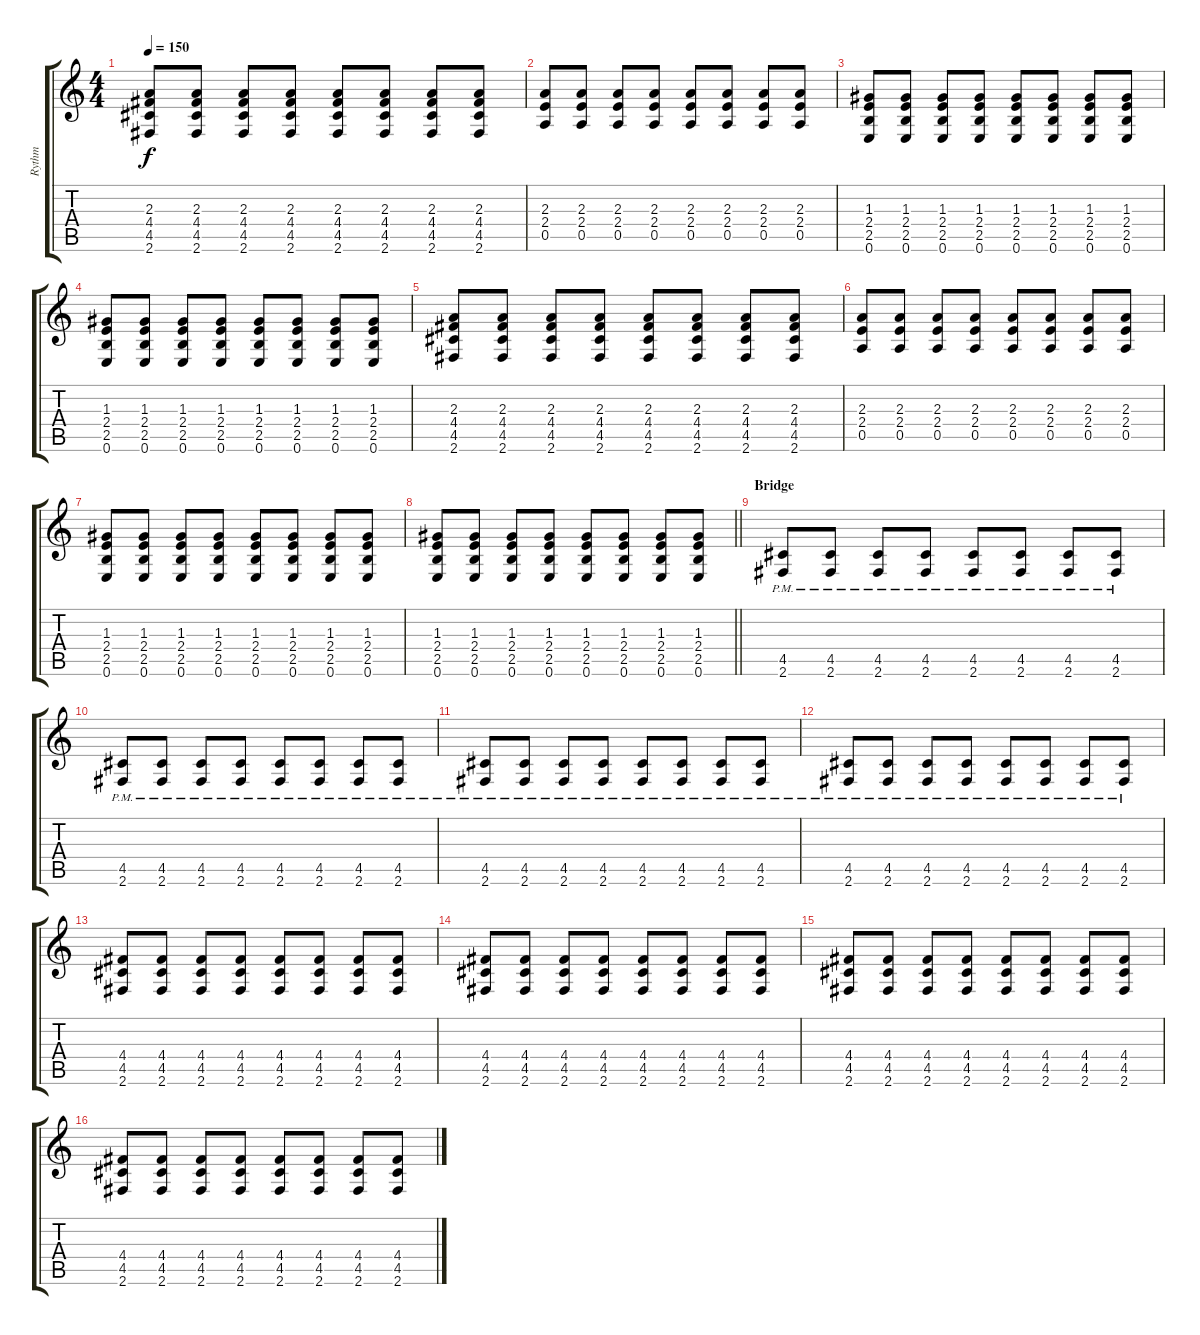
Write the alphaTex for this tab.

\track ("Rythm" "Rythm") {instrument distortionguitar}
\staff {score tabs}
\tuning (E4 B3 G3 D3 A2 E2) {hide}
\ts (4 4)
\tempo 150
\clef g2
\ks c
(2.3 4.4 4.5 2.6).8{dy f} (2.3 4.4 4.5 2.6).8 (2.3 4.4 4.5 2.6).8 (2.3 4.4 4.5 2.6).8 (2.3 4.4 4.5 2.6).8 (2.3 4.4 4.5 2.6).8 (2.3 4.4 4.5 2.6).8 (2.3 4.4 4.5 2.6).8 |
(2.3 2.4 0.5).8 (2.3 2.4 0.5).8 (2.3 2.4 0.5).8 (2.3 2.4 0.5).8 (2.3 2.4 0.5).8 (2.3 2.4 0.5).8 (2.3 2.4 0.5).8 (2.3 2.4 0.5).8 |
(1.3 2.4 2.5 0.6).8 (1.3 2.4 2.5 0.6).8 (1.3 2.4 2.5 0.6).8 (1.3 2.4 2.5 0.6).8 (1.3 2.4 2.5 0.6).8 (1.3 2.4 2.5 0.6).8 (1.3 2.4 2.5 0.6).8 (1.3 2.4 2.5 0.6).8 |
(1.3 2.4 2.5 0.6).8 (1.3 2.4 2.5 0.6).8 (1.3 2.4 2.5 0.6).8 (1.3 2.4 2.5 0.6).8 (1.3 2.4 2.5 0.6).8 (1.3 2.4 2.5 0.6).8 (1.3 2.4 2.5 0.6).8 (1.3 2.4 2.5 0.6).8 |
(2.3 4.4 4.5 2.6).8 (2.3 4.4 4.5 2.6).8 (2.3 4.4 4.5 2.6).8 (2.3 4.4 4.5 2.6).8 (2.3 4.4 4.5 2.6).8 (2.3 4.4 4.5 2.6).8 (2.3 4.4 4.5 2.6).8 (2.3 4.4 4.5 2.6).8 |
(2.3 2.4 0.5).8 (2.3 2.4 0.5).8 (2.3 2.4 0.5).8 (2.3 2.4 0.5).8 (2.3 2.4 0.5).8 (2.3 2.4 0.5).8 (2.3 2.4 0.5).8 (2.3 2.4 0.5).8 |
(1.3 2.4 2.5 0.6).8 (1.3 2.4 2.5 0.6).8 (1.3 2.4 2.5 0.6).8 (1.3 2.4 2.5 0.6).8 (1.3 2.4 2.5 0.6).8 (1.3 2.4 2.5 0.6).8 (1.3 2.4 2.5 0.6).8 (1.3 2.4 2.5 0.6).8 |
\barLineRight lightlight
(1.3 2.4 2.5 0.6).8 (1.3 2.4 2.5 0.6).8 (1.3 2.4 2.5 0.6).8 (1.3 2.4 2.5 0.6).8 (1.3 2.4 2.5 0.6).8 (1.3 2.4 2.5 0.6).8 (1.3 2.4 2.5 0.6).8 (1.3 2.4 2.5 0.6).8 |
\section ("" "Bridge")
(4.5{pm} 2.6{pm}).8 (4.5{pm} 2.6{pm}).8 (4.5{pm} 2.6{pm}).8 (4.5{pm} 2.6{pm}).8 (4.5{pm} 2.6{pm}).8 (4.5{pm} 2.6{pm}).8 (4.5{pm} 2.6{pm}).8 (4.5{pm} 2.6{pm}).8 |
(4.5{pm} 2.6{pm}).8 (4.5{pm} 2.6{pm}).8 (4.5{pm} 2.6{pm}).8 (4.5{pm} 2.6{pm}).8 (4.5{pm} 2.6{pm}).8 (4.5{pm} 2.6{pm}).8 (4.5{pm} 2.6{pm}).8 (4.5{pm} 2.6{pm}).8 |
(4.5{pm} 2.6{pm}).8 (4.5{pm} 2.6{pm}).8 (4.5{pm} 2.6{pm}).8 (4.5{pm} 2.6{pm}).8 (4.5{pm} 2.6{pm}).8 (4.5{pm} 2.6{pm}).8 (4.5{pm} 2.6{pm}).8 (4.5{pm} 2.6{pm}).8 |
(4.5{pm} 2.6{pm}).8 (4.5{pm} 2.6{pm}).8 (4.5{pm} 2.6{pm}).8 (4.5{pm} 2.6{pm}).8 (4.5{pm} 2.6{pm}).8 (4.5{pm} 2.6{pm}).8 (4.5{pm} 2.6{pm}).8 (4.5{pm} 2.6{pm}).8 |
(4.4 4.5 2.6).8 (4.4 4.5 2.6).8 (4.4 4.5 2.6).8 (4.4 4.5 2.6).8 (4.4 4.5 2.6).8 (4.4 4.5 2.6).8 (4.4 4.5 2.6).8 (4.4 4.5 2.6).8 |
(4.4 4.5 2.6).8 (4.4 4.5 2.6).8 (4.4 4.5 2.6).8 (4.4 4.5 2.6).8 (4.4 4.5 2.6).8 (4.4 4.5 2.6).8 (4.4 4.5 2.6).8 (4.4 4.5 2.6).8 |
(4.4 4.5 2.6).8 (4.4 4.5 2.6).8 (4.4 4.5 2.6).8 (4.4 4.5 2.6).8 (4.4 4.5 2.6).8 (4.4 4.5 2.6).8 (4.4 4.5 2.6).8 (4.4 4.5 2.6).8 |
(4.4 4.5 2.6).8 (4.4 4.5 2.6).8 (4.4 4.5 2.6).8 (4.4 4.5 2.6).8 (4.4 4.5 2.6).8 (4.4 4.5 2.6).8 (4.4 4.5 2.6).8 (4.4 4.5 2.6).8
